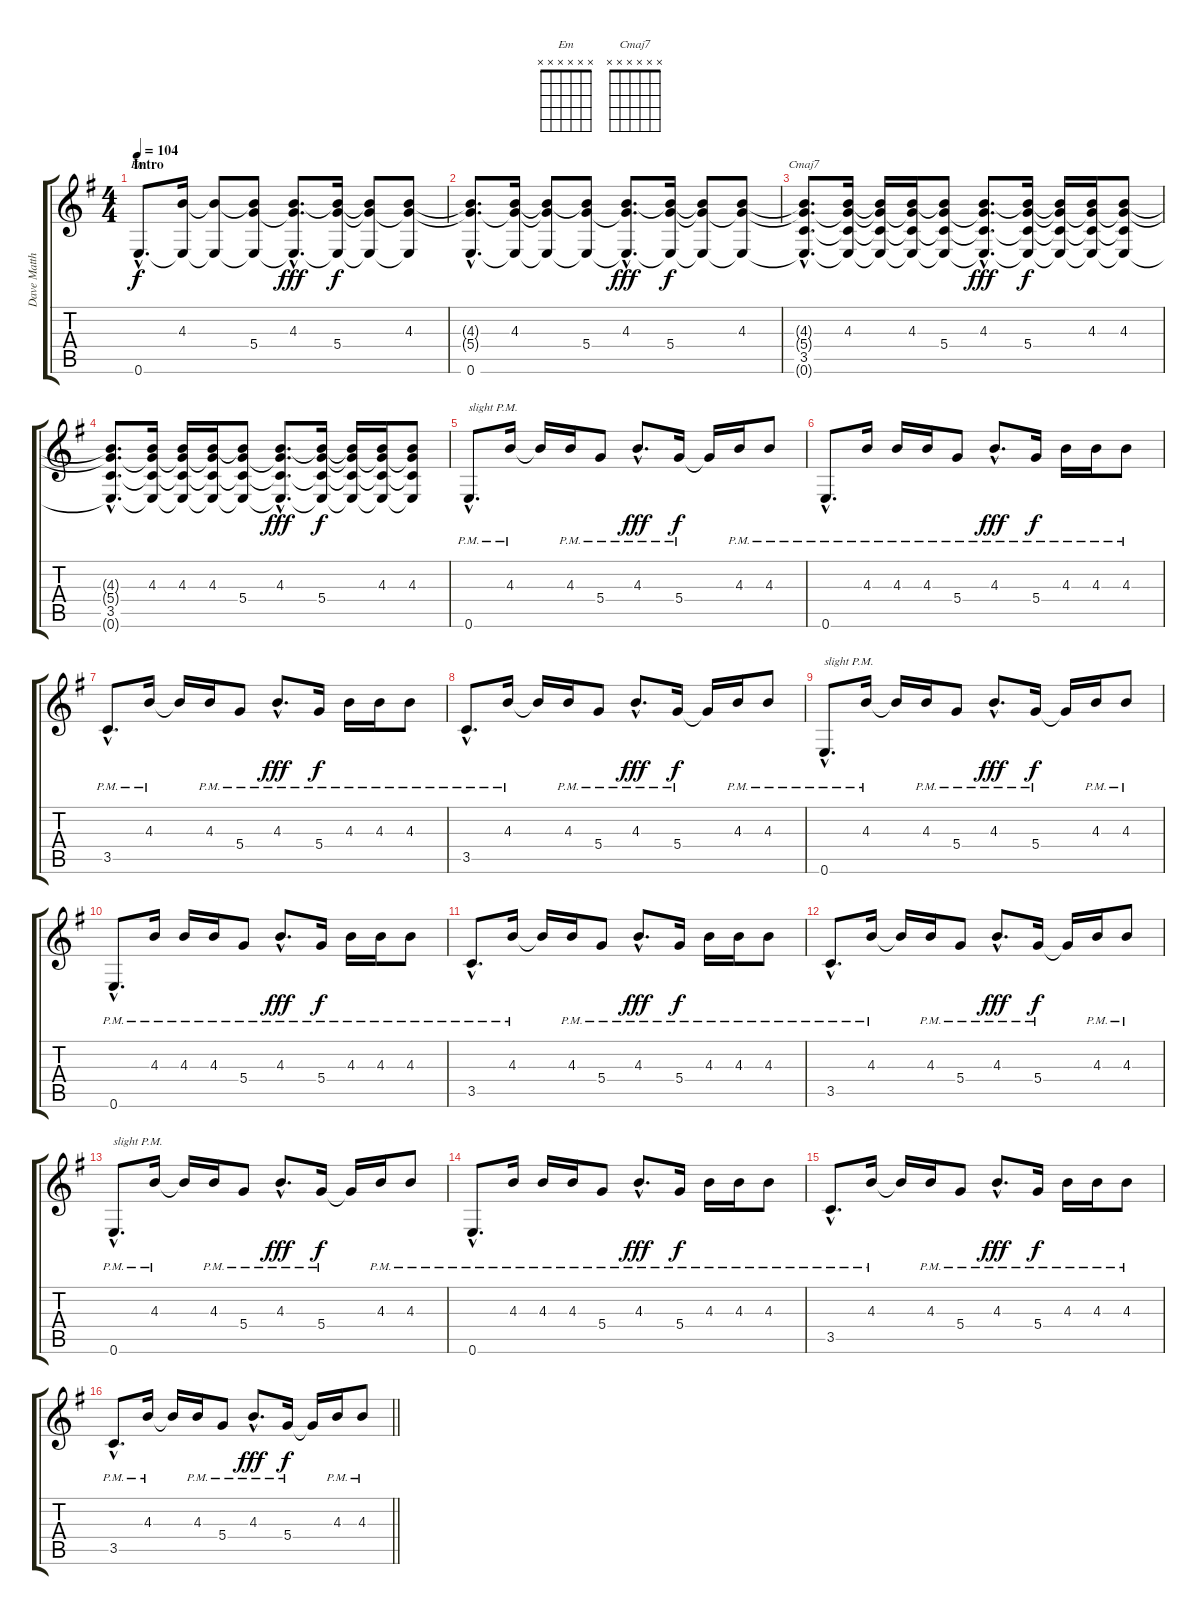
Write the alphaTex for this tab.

\track ("Dave Matthews" "Dave Matth") {instrument acousticguitarsteel}
\staff {score tabs}
\tuning (E4 B3 G3 D3 A2 E2) {hide}
\chord ("Em" x x x x x x)
\chord ("Cmaj7" x x x x x x)
\ts (4 4)
\section ("" "Intro")
\tempo 104
\clef g2
\ks eminor
0.6{hac}.8{d ch "Em" dy f instrument acousticguitarsteel} (4.3 0.6{t}).16 (4.3{t} 0.6{t}).8 (4.3{t} 5.4 0.6{t}).8 (4.3{hac} 5.4{hac t} 0.6{hac t}).8{d dy fff} (4.3{t} 5.4 0.6{t}).16{dy f} (4.3{t} 5.4{t} 0.6{t}).8 (4.3 5.4{t} 0.6{t}).8 |
(4.3{hac t} 5.4{hac t} 0.6{hac}).8{d} (4.3 5.4{t} 0.6{t}).16 (4.3{t} 5.4{t} 0.6{t}).8 (4.3{t} 5.4 0.6{t}).8 (4.3{hac} 5.4{hac t} 0.6{hac t}).8{d dy fff} (4.3{t} 5.4 0.6{t}).16{dy f} (4.3{t} 5.4{t} 0.6{t}).8 (4.3 5.4{t} 0.6{t}).8 |
(4.3{hac t} 5.4{hac t} 3.5{hac} 0.6{hac t}).8{d ch "Cmaj7"} (4.3 5.4{t} 3.5{t} 0.6{t}).16 (4.3{t} 5.4{t} 3.5{t} 0.6{t}).16 (4.3 5.4{t} 3.5{t} 0.6{t}).16 (4.3{t} 5.4 3.5{t} 0.6{t}).8 (4.3{hac} 5.4{hac t} 3.5{hac t} 0.6{hac t}).8{d dy fff} (4.3{t} 5.4 3.5{t} 0.6{t}).16{dy f} (4.3{t} 5.4{t} 3.5{t} 0.6{t}).16 (4.3 5.4{t} 3.5{t} 0.6{t}).16 (4.3 5.4{t} 3.5{t} 0.6{t}).8 |
(4.3{hac t} 5.4{hac t} 3.5{hac} 0.6{hac t}).8{d} (4.3 5.4{t} 3.5{t} 0.6{t}).16 (4.3 5.4{t} 3.5{t} 0.6{t}).16 (4.3 5.4{t} 3.5{t} 0.6{t}).16 (4.3{t} 5.4 3.5{t} 0.6{t}).8 (4.3{hac} 5.4{hac t} 3.5{hac t} 0.6{hac t}).8{d dy fff} (4.3{t} 5.4 3.5{t} 0.6{t}).16{dy f} (4.3{t} 5.4{t} 3.5{t} 0.6{t}).16 (4.3 5.4{t} 3.5{t} 0.6{t}).16 (4.3 5.4{t} 3.5{t} 0.6{t}).8 |
0.6{hac pm}.8{d txt "slight P.M."} 4.3{pm}.16 4.3{t}.16 4.3{pm}.16 5.4{pm}.8 4.3{hac pm}.8{d dy fff} 5.4{pm}.16{dy f} 5.4{t}.16 4.3{pm}.16 4.3{pm}.8 |
0.6{hac pm}.8{d} 4.3{pm}.16 4.3{pm}.16 4.3{pm}.16 5.4{pm}.8 4.3{hac pm}.8{d dy fff} 5.4{pm}.16{dy f} 4.3{pm}.16 4.3{pm}.16 4.3{pm}.8 |
3.5{hac pm}.8{d} 4.3{pm}.16 4.3{t}.16 4.3{pm}.16 5.4{pm}.8 4.3{hac pm}.8{d dy fff} 5.4{pm}.16{dy f} 4.3{pm}.16 4.3{pm}.16 4.3{pm}.8 |
3.5{hac pm}.8{d} 4.3{pm}.16 4.3{t}.16 4.3{pm}.16 5.4{pm}.8 4.3{hac pm}.8{d dy fff} 5.4{pm}.16{dy f} 5.4{t}.16 4.3{pm}.16 4.3{pm}.8 |
0.6{hac pm}.8{d txt "slight P.M."} 4.3{pm}.16 4.3{t}.16 4.3{pm}.16 5.4{pm}.8 4.3{hac pm}.8{d dy fff} 5.4{pm}.16{dy f} 5.4{t}.16 4.3{pm}.16 4.3{pm}.8 |
0.6{hac pm}.8{d} 4.3{pm}.16 4.3{pm}.16 4.3{pm}.16 5.4{pm}.8 4.3{hac pm}.8{d dy fff} 5.4{pm}.16{dy f} 4.3{pm}.16 4.3{pm}.16 4.3{pm}.8 |
3.5{hac pm}.8{d} 4.3{pm}.16 4.3{t}.16 4.3{pm}.16 5.4{pm}.8 4.3{hac pm}.8{d dy fff} 5.4{pm}.16{dy f} 4.3{pm}.16 4.3{pm}.16 4.3{pm}.8 |
3.5{hac pm}.8{d} 4.3{pm}.16 4.3{t}.16 4.3{pm}.16 5.4{pm}.8 4.3{hac pm}.8{d dy fff} 5.4{pm}.16{dy f} 5.4{t}.16 4.3{pm}.16 4.3{pm}.8 |
0.6{hac pm}.8{d txt "slight P.M."} 4.3{pm}.16 4.3{t}.16 4.3{pm}.16 5.4{pm}.8 4.3{hac pm}.8{d dy fff} 5.4{pm}.16{dy f} 5.4{t}.16 4.3{pm}.16 4.3{pm}.8 |
0.6{hac pm}.8{d} 4.3{pm}.16 4.3{pm}.16 4.3{pm}.16 5.4{pm}.8 4.3{hac pm}.8{d dy fff} 5.4{pm}.16{dy f} 4.3{pm}.16 4.3{pm}.16 4.3{pm}.8 |
3.5{hac pm}.8{d} 4.3{pm}.16 4.3{t}.16 4.3{pm}.16 5.4{pm}.8 4.3{hac pm}.8{d dy fff} 5.4{pm}.16{dy f} 4.3{pm}.16 4.3{pm}.16 4.3{pm}.8 |
\barLineRight lightlight
3.5{hac pm}.8{d} 4.3{pm}.16 4.3{t}.16 4.3{pm}.16 5.4{pm}.8 4.3{hac pm}.8{d dy fff} 5.4{pm}.16{dy f} 5.4{t}.16 4.3{pm}.16 4.3{pm}.8
